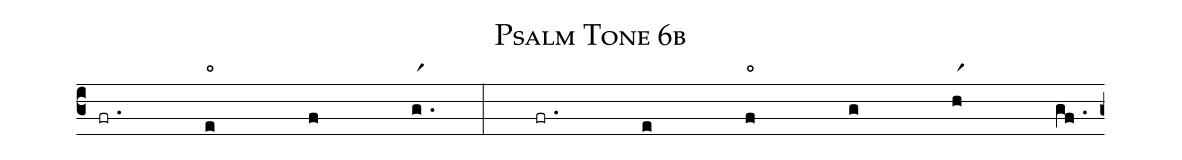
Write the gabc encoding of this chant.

name: Psalm Tone 6b;
%%
(c3)(fr.)(er3)(f)(g.r1)(:)(fr.)(e)(fr3)(g)(hr1)(gf.)(z::)
